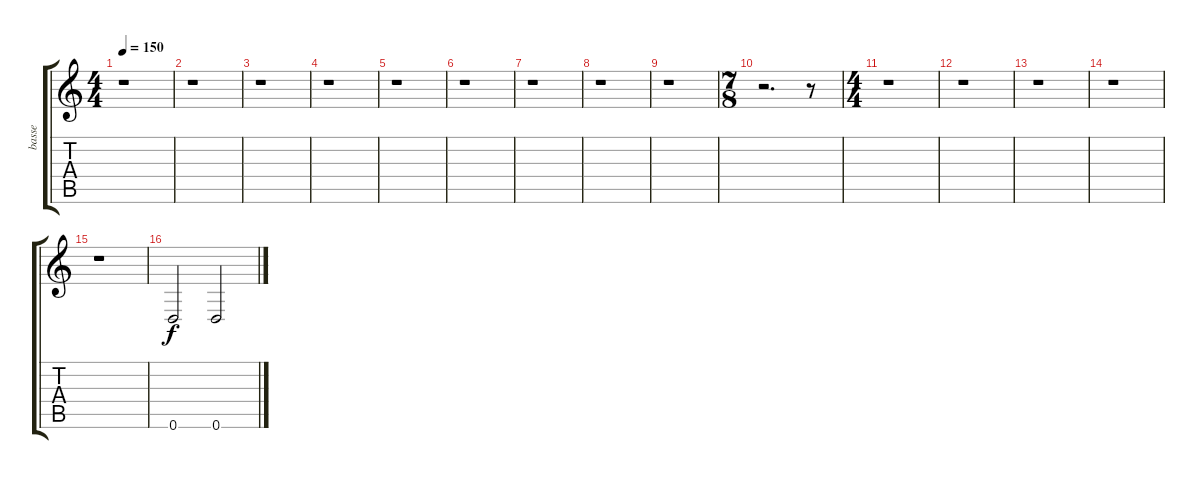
\track ("basse" "basse") {instrument electricbassfinger}
\staff {score tabs}
\tuning (D4 A3 F3 C3 G2 D2) {hide}
\ts (4 4)
\tempo 150
\clef g2
\ks c
r.1{dy f} |
r.1 |
r.1 |
r.1 |
r.1 |
r.1 |
r.1 |
r.1 |
r.1 |
\ts (7 8)
r.2{d} r.8 |
\ts (4 4)
r.1 |
r.1 |
r.1 |
r.1 |
r.1 |
0.6.2{instrument electricbassfinger} 0.6.2
